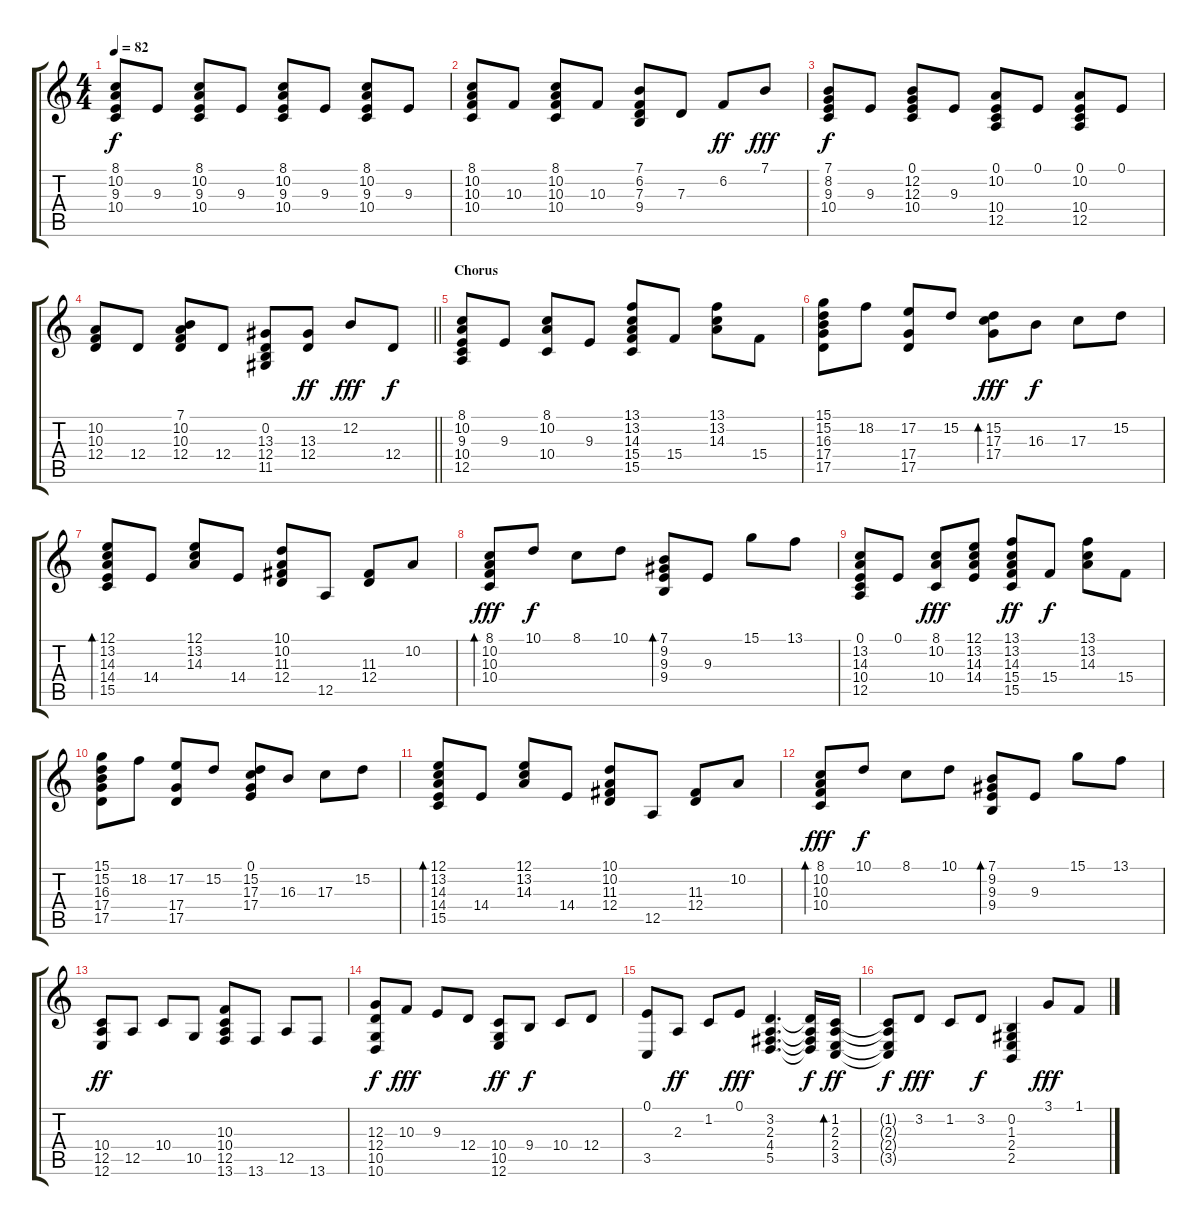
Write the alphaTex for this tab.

\track "" {instrument acousticgrandpiano}
\staff {score tabs}
\tuning (E4 B3 G3 D3 A2 E2) {hide}
\ts (4 4)
\tempo 82
\clef g2
\ks c
(8.1 10.2 9.3 10.4).8{dy f} 9.3.8 (8.1 10.2 9.3 10.4).8 9.3.8 (8.1 10.2 9.3 10.4).8 9.3.8 (8.1 10.2 9.3 10.4).8 9.3.8 |
(8.1 10.2 10.3 10.4).8 10.3.8 (8.1 10.2 10.3 10.4).8 10.3.8 (7.1 6.2 7.3 9.4).8 7.3.8 6.2.8{dy ff} 7.1.8{dy fff} |
(7.1 8.2 9.3 10.4).8{dy f} 9.3.8 (0.1 12.2 12.3 10.4).8 9.3.8 (0.1 10.2 10.4 12.5).8 0.1.8 (0.1 10.2 10.4 12.5).8 0.1.8 |
\barLineRight lightlight
(10.2 10.3 12.4).8 12.4.8 (7.1 10.2 10.3 12.4).8 12.4.8 (0.2 13.3 12.4 11.5).8 (13.3 12.4).8{dy ff} 12.2.8{dy fff} 12.4.8{dy f} |
\section ("" "Chorus")
(8.1 10.2 9.3 10.4 12.5).8 9.3.8 (8.1 10.2 10.4).8 9.3.8 (13.1 13.2 14.3 15.4 15.5).8 15.4.8 (13.1 13.2 14.3).8 15.4.8 |
(15.1 15.2 16.3 17.4 17.5).8 18.2.8 (17.2 17.4 17.5).8 15.2.8 (15.2 17.3 17.4).8{bd 60 dy fff} 16.3.8{dy f} 17.3.8 15.2.8 |
(12.1 13.2 14.3 14.4 15.5).8{bd 120} 14.4.8 (12.1 13.2 14.3).8 14.4.8 (10.1 10.2 11.3 12.4).8 12.5.8 (11.3 12.4).8 10.2.8 |
(8.1 10.2 10.3 10.4).8{bd 120 dy fff} 10.1.8{dy f} 8.1.8 10.1.8 (7.1 9.2 9.3 9.4).8{bd 120} 9.3.8 15.1.8 13.1.8 |
(0.1 13.2 14.3 10.4 12.5).8 0.1.8 (8.1 10.2 10.4).8{dy fff} (12.1 13.2 14.3 14.4).8 (13.1 13.2 14.3 15.4 15.5).8{dy ff} 15.4.8{dy f} (13.1 13.2 14.3).8 15.4.8 |
(15.1 15.2 16.3 17.4 17.5).8 18.2.8 (17.2 17.4 17.5).8 15.2.8 (0.1 15.2 17.3 17.4).8 16.3.8 17.3.8 15.2.8 |
(12.1 13.2 14.3 14.4 15.5).8{bd 120} 14.4.8 (12.1 13.2 14.3).8 14.4.8 (10.1 10.2 11.3 12.4).8 12.5.8 (11.3 12.4).8 10.2.8 |
(8.1 10.2 10.3 10.4).8{bd 120 dy fff} 10.1.8{dy f} 8.1.8 10.1.8 (7.1 9.2 9.3 9.4).8{bd 120} 9.3.8 15.1.8 13.1.8 |
(10.4 12.5 12.6).8{dy ff} 12.5.8 10.4.8 10.5.8 (10.3 10.4 12.5 13.6).8 13.6.8 12.5.8 13.6.8 |
(12.3 12.4 10.5 10.6).8{dy f} 10.3.8{dy fff} 9.3.8 12.4.8 (10.4 10.5 12.6).8{dy ff} 9.4.8{dy f} 10.4.8 12.4.8 |
(0.1 3.5).8 2.3.8{dy ff} 1.2.8 0.1.8{dy fff} (3.2 2.3 4.4 5.5).4{d} (3.2{t} 2.3{t} 4.4{t} 5.5{t}).16{dy f} (1.2 2.3 2.4 3.5).16{bd 240 dy ff} |
(1.2{t} 2.3{t} 2.4{t} 3.5{t}).8{dy f} 3.2.8{dy fff} 1.2.8 3.2.8{dy f} (0.2 1.3 2.4 2.5).4 3.1.8{dy fff} 1.1.8
